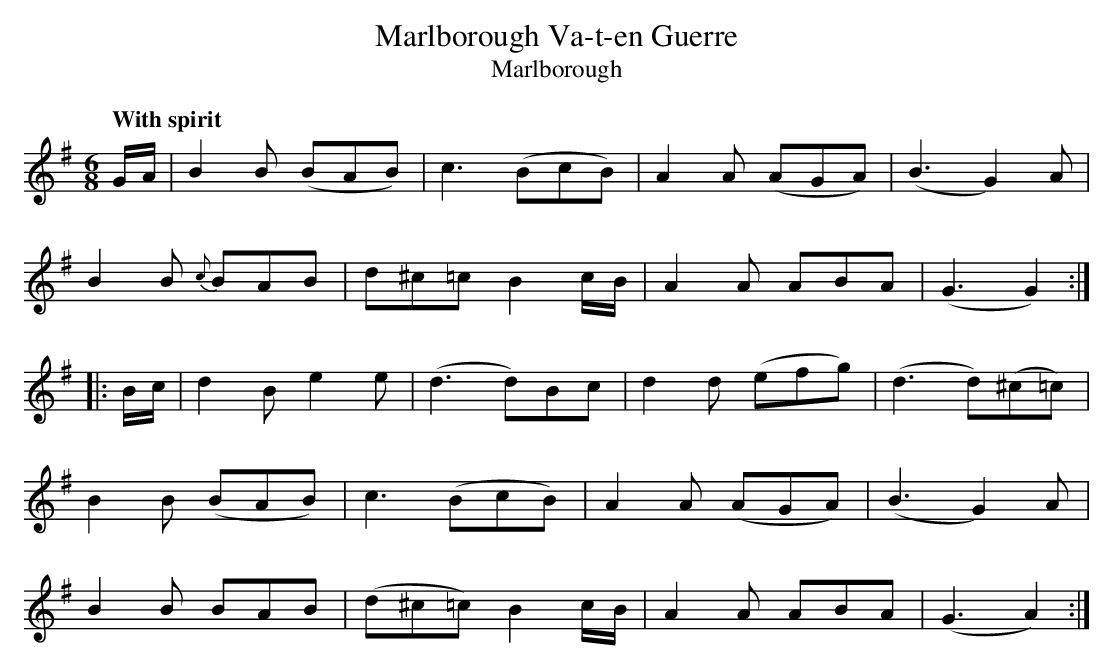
X:1
T:Marlborough Va-t-en Guerre
T:Marlborough
M:6/8
L:1/8
Q:"With spirit"
K:G
G/A/|B2B (BAB)|c3 (BcB)|A2A (AGA)|(B3 G2)A|
B2B {c}BAB|d^c=c B2 c/B/|A2A ABA|(G3 G2):|
|:B/c/|d2B e2e|(d3 d)Bc|d2d (efg)|(d3 d)(^c=c)|
B2B (BAB)|c3 (BcB)|A2A (AGA)|(B3 G2)A|
B2B BAB|(d^c=c) B2 c/B/|A2A ABA|(G3 A2):|]
